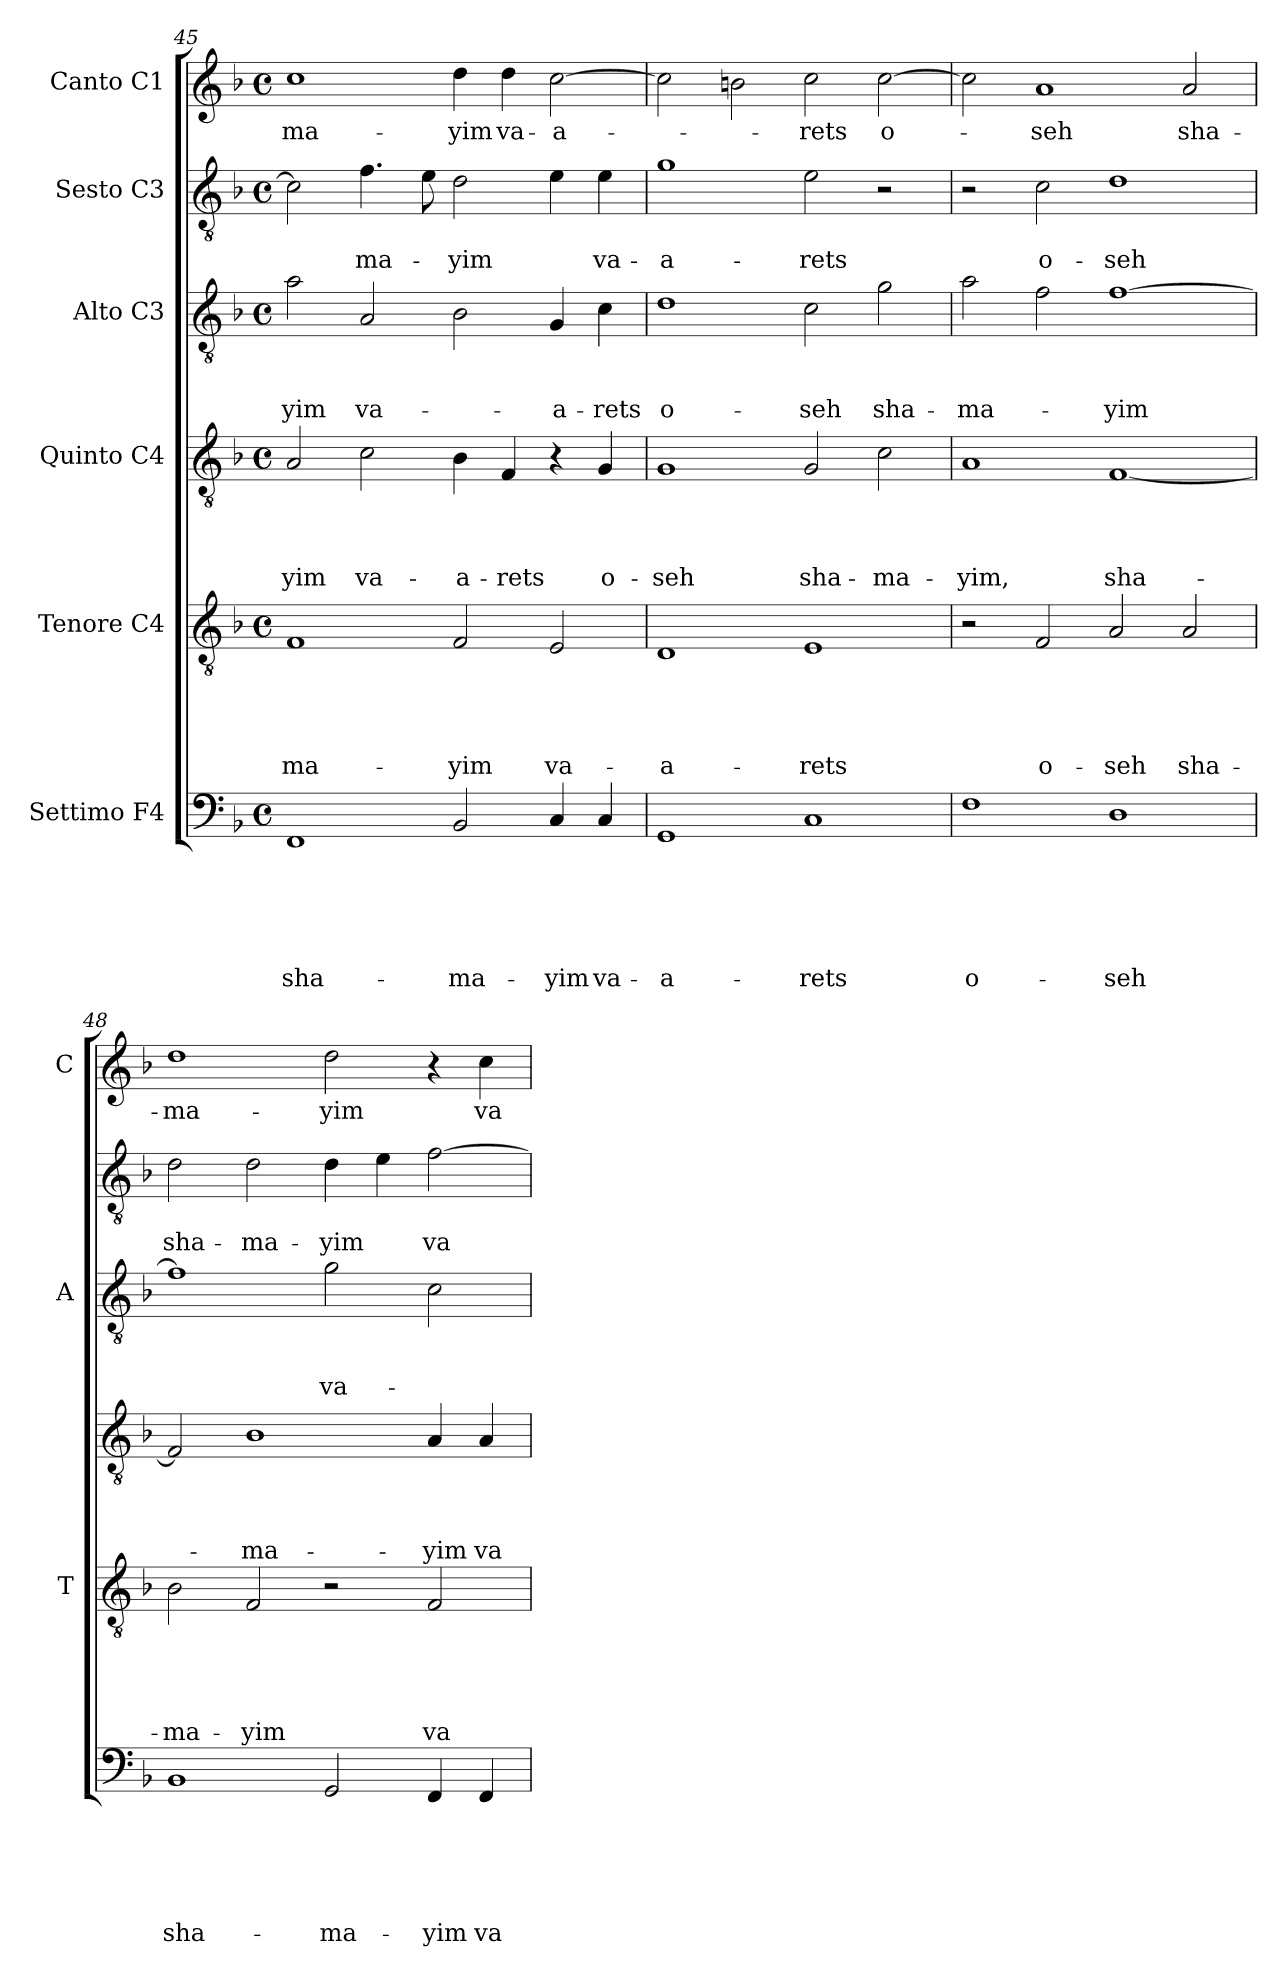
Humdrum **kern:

**kern	**text	**text	**text	**text	**text	**text	**kern	**text	**text	**text	**text	**text	**kern	**text	**text	**text	**text	**kern	**text	**text	**text	**kern	**text	**text	**kern	**text
*part6	*part6	*part6	*part6	*part6	*part6	*part6	*part5	*part5	*part5	*part5	*part5	*part5	*part4	*part4	*part4	*part4	*part4	*part3	*part3	*part3	*part3	*part2	*part2	*part2	*part1	*part1
*staff6	*staff6	*staff6	*staff6	*staff6	*staff6	*staff6	*staff5	*staff5	*staff5	*staff5	*staff5	*staff5	*staff4	*staff4	*staff4	*staff4	*staff4	*staff3	*staff3	*staff3	*staff3	*staff2	*staff2	*staff2	*staff1	*staff1
*I"Settimo F4	*	*	*	*	*	*	*I"Tenore C4	*	*	*	*	*	*I"Quinto C4	*	*	*	*	*I"Alto C3	*	*	*	*I"Sesto C3	*	*	*I"Canto C1	*
*	*	*	*	*	*	*	*I'T	*	*	*	*	*	*	*	*	*	*	*I'A	*	*	*	*	*	*	*I'C	*
*clefF4	*	*	*	*	*	*	*clefGv2	*	*	*	*	*	*clefGv2	*	*	*	*	*clefGv2	*	*	*	*clefGv2	*	*	*clefG2	*
*k[b-]	*	*	*	*	*	*	*k[b-]	*	*	*	*	*	*k[b-]	*	*	*	*	*k[b-]	*	*	*	*k[b-]	*	*	*k[b-]	*
*F:	*	*	*	*	*	*	*F:	*	*	*	*	*	*F:	*	*	*	*	*F:	*	*	*	*F:	*	*	*F:	*
*M4/4	*	*	*	*	*	*	*M4/4	*	*	*	*	*	*M4/4	*	*	*	*	*M4/4	*	*	*	*M4/4	*	*	*M4/4	*
*met(c)	*	*	*	*	*	*	*met(c)	*	*	*	*	*	*met(c)	*	*	*	*	*met(c)	*	*	*	*met(c)	*	*	*met(c)	*
=45	=45	=45	=45	=45	=45	=45	=45	=45	=45	=45	=45	=45	=45	=45	=45	=45	=45	=45	=45	=45	=45	=45	=45	=45	=45	=45
!	!	!	!	!	!	!LO:LY:b	!	!	!	!	!	!LO:LY:b	!	!	!	!	!LO:LY:b	!	!	!	!LO:LY:b	!	!	!	!	!LO:LY:b
1FF	.	.	.	.	.	sha-	1F	.	.	.	.	-ma-	2A/	.	.	.	-yim	2a\	.	.	-yim	2c\]	.	.	1cc	-ma-
!	!	!	!	!	!	!	!	!	!	!	!	!	!	!	!	!	!LO:LY:b	!	!	!	!LO:LY:b	!	!	!LO:LY:b	!	!
.	.	.	.	.	.	.	.	.	.	.	.	.	2c\	.	.	.	va-	2A/	.	.	va-	4.f\	.	-ma-	.	.
.	.	.	.	.	.	.	.	.	.	.	.	.	.	.	.	.	.	.	.	.	.	8e\	.	.	.	.
!	!	!	!	!	!	!LO:LY:b	!	!	!	!	!	!LO:LY:b	!	!	!	!	!LO:LY:b	!	!	!	!	!	!	!LO:LY:b	!	!LO:LY:b
2BB-/	.	.	.	.	.	-ma-	2F/	.	.	.	.	-yim	4B-\	.	.	.	-a-	2B-\	.	.	.	2d\	.	-yim	4dd\	-yim
!	!	!	!	!	!	!	!	!	!	!	!	!	!	!	!	!	!LO:LY:b	!	!	!	!	!	!	!	!	!LO:LY:b
.	.	.	.	.	.	.	.	.	.	.	.	.	4F/	.	.	.	-rets	.	.	.	.	.	.	.	4dd\	va-
!	!	!	!	!	!	!LO:LY:b	!	!	!	!	!	!LO:LY:b	!	!	!	!	!	!	!	!	!LO:LY:b	!	!	!	!	!LO:LY:b
4C/	.	.	.	.	.	-yim	2E/	.	.	.	.	va-	4r	.	.	.	.	4G/	.	.	-a-	4e\	.	.	[2cc\	-a-
!	!	!	!	!	!	!LO:LY:b	!	!	!	!	!	!	!	!	!	!	!LO:LY:b	!	!	!	!LO:LY:b	!	!	!LO:LY:b	!	!
4C/	.	.	.	.	.	va-	.	.	.	.	.	.	4G/	.	.	.	o-	4c\	.	.	-rets	4e\	.	va-	.	.
!!LO:LB:g=z
=46	=46	=46	=46	=46	=46	=46	=46	=46	=46	=46	=46	=46	=46	=46	=46	=46	=46	=46	=46	=46	=46	=46	=46	=46	=46	=46
!	!	!	!	!	!	!LO:LY:b	!	!	!	!	!	!LO:LY:b	!	!	!	!	!LO:LY:b	!	!	!	!LO:LY:b	!	!	!LO:LY:b	!	!
1GG	.	.	.	.	.	-a-	1D	.	.	.	.	-a-	1G	.	.	.	-seh	1d	.	.	o-	1g	.	-a-	2cc\]	.
.	.	.	.	.	.	.	.	.	.	.	.	.	.	.	.	.	.	.	.	.	.	.	.	.	2bn\	.
!	!	!	!	!	!	!LO:LY:b	!	!	!	!	!	!LO:LY:b	!	!	!	!	!LO:LY:b	!	!	!	!LO:LY:b	!	!	!LO:LY:b	!	!LO:LY:b
1C	.	.	.	.	.	-rets	1E	.	.	.	.	-rets	2G/	.	.	.	sha-	2c\	.	.	-seh	2e\	.	-rets	2cc\	-rets
!	!	!	!	!	!	!	!	!	!	!	!	!	!	!	!	!	!LO:LY:b	!	!	!	!LO:LY:b	!	!	!	!	!LO:LY:b
.	.	.	.	.	.	.	.	.	.	.	.	.	2c\	.	.	.	-ma-	2g\	.	.	sha-	2r	.	.	[2cc\	o-
=47	=47	=47	=47	=47	=47	=47	=47	=47	=47	=47	=47	=47	=47	=47	=47	=47	=47	=47	=47	=47	=47	=47	=47	=47	=47	=47
!	!	!	!	!	!	!LO:LY:b	!	!	!	!	!	!	!	!	!	!	!LO:LY:b	!	!	!	!LO:LY:b	!	!	!	!	!
1F	.	.	.	.	.	o-	2r	.	.	.	.	.	1A	.	.	.	-yim,	2a\	.	.	-ma-	2r	.	.	2cc\]	.
!	!	!	!	!	!	!	!	!	!	!	!	!LO:LY:b	!	!	!	!	!	!	!	!	!	!	!	!LO:LY:b	!	!LO:LY:b
.	.	.	.	.	.	.	2F/	.	.	.	.	o-	.	.	.	.	.	2f\	.	.	.	2c\	.	o-	1a	-seh
!	!	!	!	!	!	!LO:LY:b	!	!	!	!	!	!LO:LY:b	!	!	!	!	!LO:LY:b	!	!	!	!LO:LY:b	!	!	!LO:LY:b	!	!
1D	.	.	.	.	.	-seh	2A/	.	.	.	.	-seh	[1F	.	.	.	sha-	[1f	.	.	-yim	1d	.	-seh	.	.
!	!	!	!	!	!	!	!	!	!	!	!	!LO:LY:b	!	!	!	!	!	!	!	!	!	!	!	!	!	!LO:LY:b
.	.	.	.	.	.	.	2A/	.	.	.	.	sha-	.	.	.	.	.	.	.	.	.	.	.	.	2a/	sha-
=48	=48	=48	=48	=48	=48	=48	=48	=48	=48	=48	=48	=48	=48	=48	=48	=48	=48	=48	=48	=48	=48	=48	=48	=48	=48	=48
!	!	!	!	!	!	!LO:LY:b	!	!	!	!	!	!LO:LY:b	!	!	!	!	!	!	!	!	!	!	!	!LO:LY:b	!	!LO:LY:b
1BB-	.	.	.	.	.	sha-	2B-\	.	.	.	.	-ma-	2F/]	.	.	.	.	1f]	.	.	.	2d\	.	sha-	1dd	-ma-
!	!	!	!	!	!	!	!	!	!	!	!	!LO:LY:b	!	!	!	!	!LO:LY:b	!	!	!	!	!	!	!LO:LY:b	!	!
.	.	.	.	.	.	.	2F/	.	.	.	.	-yim	1B-	.	.	.	-ma-	.	.	.	.	2d\	.	-ma-	.	.
!	!	!	!	!	!	!LO:LY:b	!	!	!	!	!	!	!	!	!	!	!	!	!	!	!LO:LY:b	!	!	!LO:LY:b	!	!LO:LY:b
2GG/	.	.	.	.	.	-ma-	2r	.	.	.	.	.	.	.	.	.	.	2g\	.	.	va-	4d\	.	-yim	2dd\	-yim
.	.	.	.	.	.	.	.	.	.	.	.	.	.	.	.	.	.	.	.	.	.	4e\	.	.	.	.
!	!	!	!	!	!	!LO:LY:b	!	!	!	!	!	!LO:LY:b	!	!	!	!	!LO:LY:b	!	!	!	!	!	!	!LO:LY:b	!	!
4FF/	.	.	.	.	.	-yim	2F/	.	.	.	.	va-	4A/	.	.	.	-yim	2c\	.	.	.	[2f\	.	va-	4r	.
!	!	!	!	!	!	!LO:LY:b	!	!	!	!	!	!	!	!	!	!	!LO:LY:b	!	!	!	!	!	!	!	!	!LO:LY:b
4FF/	.	.	.	.	.	va-	.	.	.	.	.	.	4A/	.	.	.	va-	.	.	.	.	.	.	.	4cc\	va-
=	=	=	=	=	=	=	=	=	=	=	=	=	=	=	=	=	=	=	=	=	=	=	=	=	=	=
*-	*-	*-	*-	*-	*-	*-	*-	*-	*-	*-	*-	*-	*-	*-	*-	*-	*-	*-	*-	*-	*-	*-	*-	*-	*-	*-
